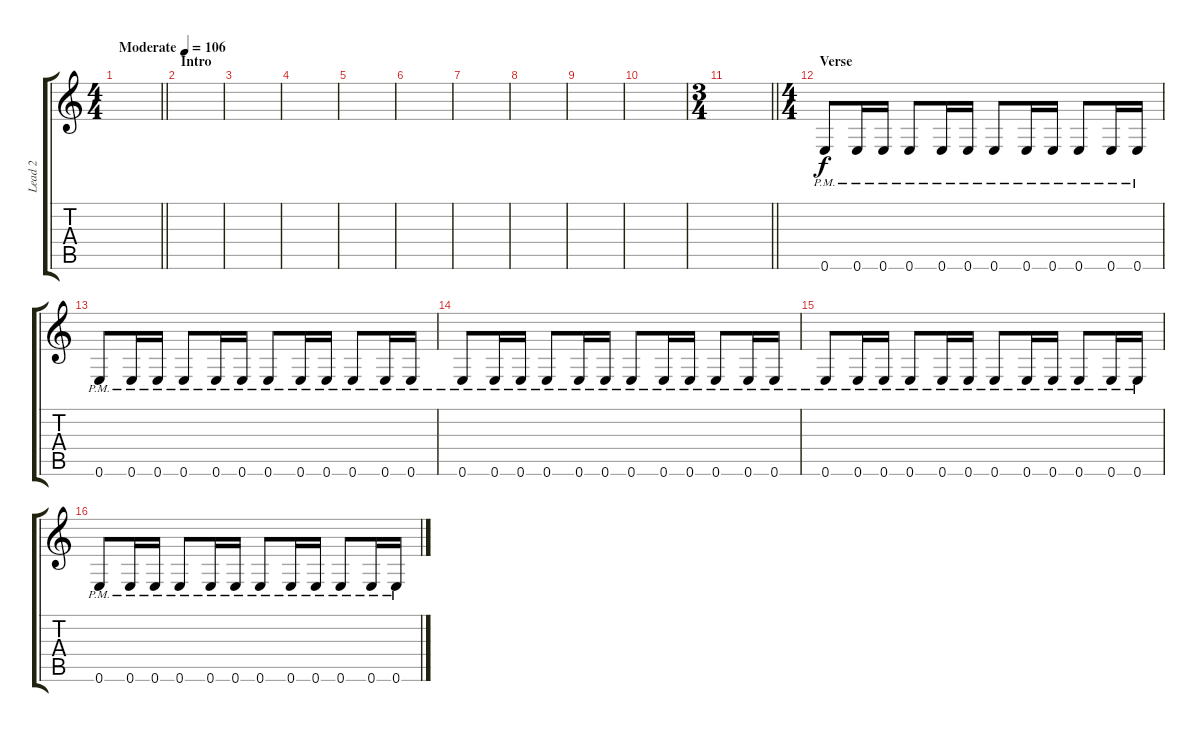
\track ("Lead 2" "Lead 2") {instrument distortionguitar}
\staff {score tabs}
\tuning (E4 B3 G3 D3 A2 E2) {hide}
\ts (4 4)
\tempo (106 "Moderate")
\clef g2
\barLineRight lightlight
\ks c
|
\section ("" "Intro")
|
|
|
|
|
|
|
|
|
\ts (3 4)
\barLineRight lightlight
|
\ts (4 4)
\section ("" "Verse")
0.6{pm}.8 0.6{pm}.16 0.6{pm}.16 0.6{pm}.8 0.6{pm}.16 0.6{pm}.16 0.6{pm}.8 0.6{pm}.16 0.6{pm}.16 0.6{pm}.8 0.6{pm}.16 0.6{pm}.16 |
0.6{pm}.8 0.6{pm}.16 0.6{pm}.16 0.6{pm}.8 0.6{pm}.16 0.6{pm}.16 0.6{pm}.8 0.6{pm}.16 0.6{pm}.16 0.6{pm}.8 0.6{pm}.16 0.6{pm}.16 |
0.6{pm}.8 0.6{pm}.16 0.6{pm}.16 0.6{pm}.8 0.6{pm}.16 0.6{pm}.16 0.6{pm}.8 0.6{pm}.16 0.6{pm}.16 0.6{pm}.8 0.6{pm}.16 0.6{pm}.16 |
0.6{pm}.8 0.6{pm}.16 0.6{pm}.16 0.6{pm}.8 0.6{pm}.16 0.6{pm}.16 0.6{pm}.8 0.6{pm}.16 0.6{pm}.16 0.6{pm}.8 0.6{pm}.16 0.6{pm}.16 |
0.6{pm}.8 0.6{pm}.16 0.6{pm}.16 0.6{pm}.8 0.6{pm}.16 0.6{pm}.16 0.6{pm}.8 0.6{pm}.16 0.6{pm}.16 0.6{pm}.8 0.6{pm}.16 0.6{pm}.16
